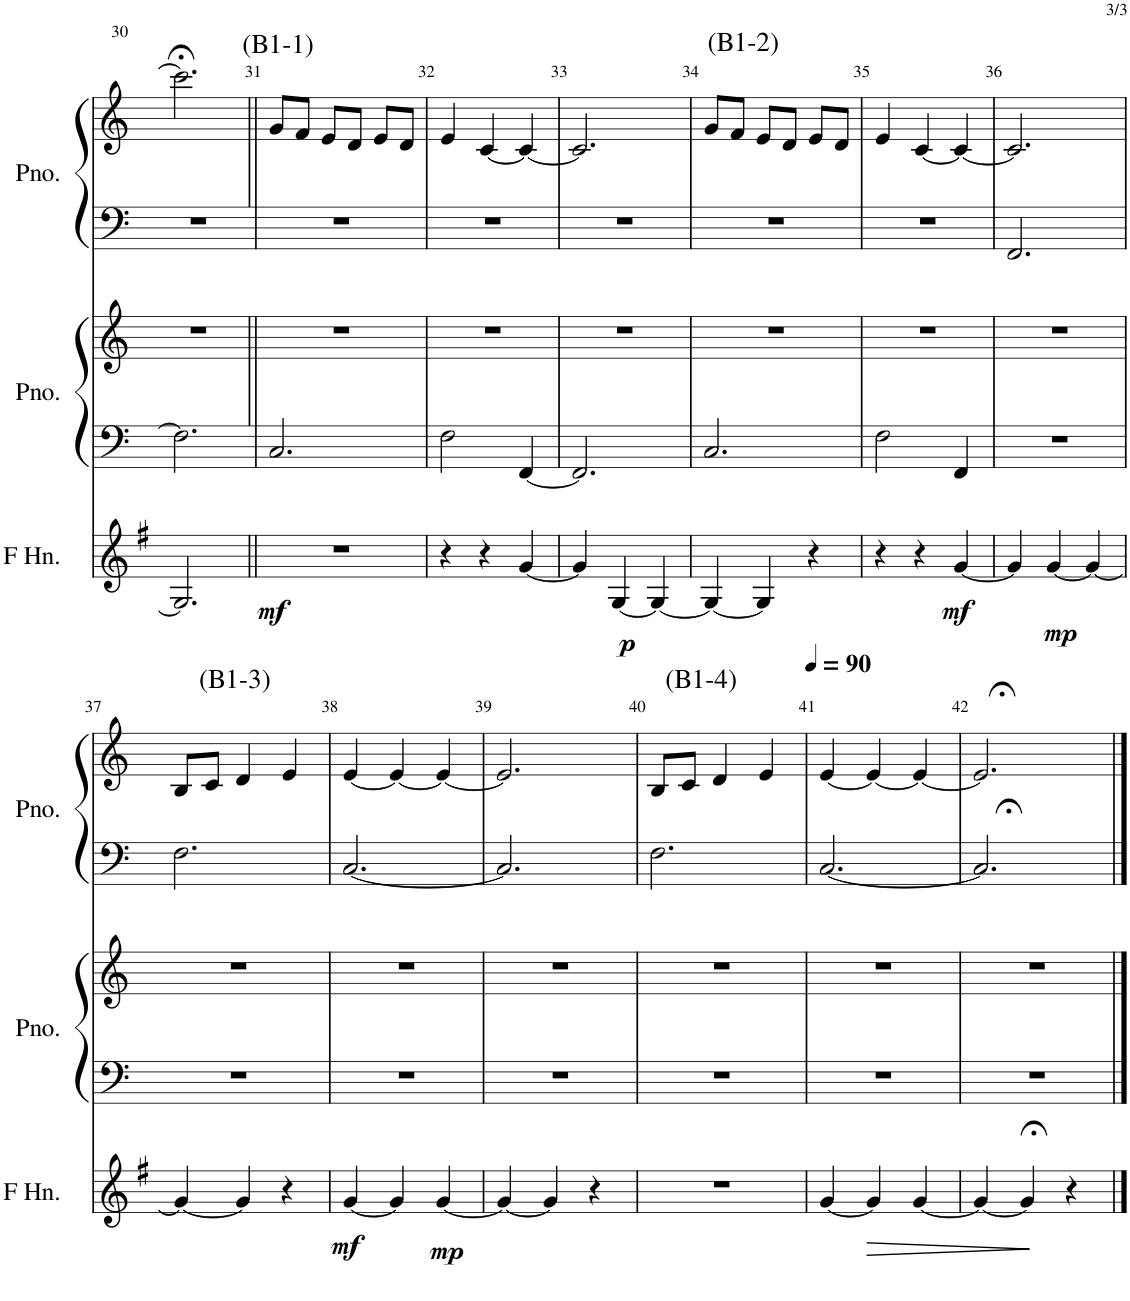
**kern	**dynam	**kern	**kern	**kern	**kern
*part3	*part3	*part2	*part2	*part1	*part1
*staff5	*staff5	*staff4	*staff3	*staff2	*staff1
*I"F ホルン	*	*I"ピアノ	*	*I"ピアノ	*
!!LO:PB:g=z
*clefG2	*	*clefF4	*clefG2	*clefF4	*clefG2
*Trd4c7	*	*	*	*	*
*k[f#]	*	*k[]	*k[]	*k[]	*k[]
*M3/4	*	*M3/4	*M3/4	*M3/4	*M3/4
=30	=30	=30	=30	=30	=30
2.G/]	.	2.F\]	2.r	2.r	2.ccc;<\]
=31||	=31||	=31||	=31||	=31||	=31||
!	!	!	!	!	!LO:TX:a:t=(B1-1)
!	!LO:DY:b	!	!	!	!
2.r	mf	2.C/	2.r	2.r	8g/L
.	.	.	.	.	8f/J
.	.	.	.	.	8e/L
.	.	.	.	.	8d/J
.	.	.	.	.	8e/L
.	.	.	.	.	8d/J
=32	=32	=32	=32	=32	=32
4r	.	2F\	2.r	2.r	4e/
4r	.	.	.	.	[4c/
[4g/	.	[4FF/	.	.	4c/_
=33	=33	=33	=33	=33	=33
4g/]	.	2.FF/]	2.r	2.r	2.c/]
!	!LO:DY:b	!	!	!	!
[4G/	p	.	.	.	.
4G/_	.	.	.	.	.
=34	=34	=34	=34	=34	=34
!	!	!	!	!	!LO:TX:a:t=(B1-2)
4G/_	.	2.C/	2.r	2.r	8g/L
.	.	.	.	.	8f/J
4G/]	.	.	.	.	8e/L
.	.	.	.	.	8d/J
4r	.	.	.	.	8e/L
.	.	.	.	.	8d/J
=35	=35	=35	=35	=35	=35
4r	.	2F\	2.r	2.r	4e/
4r	.	.	.	.	[4c/
!	!LO:DY:b	!	!	!	!
[4g/	mf	4FF/	.	.	4c/_
=36	=36	=36	=36	=36	=36
4g/]	.	2.r	2.r	2.FF/	2.c/]
!	!LO:DY:b	!	!	!	!
[4g/	mp	.	.	.	.
4g/_	.	.	.	.	.
!!LO:LB:g=z
=37	=37	=37	=37	=37	=37
!	!	!	!	!	!LO:TX:a:t=(B1-3)
4g/_	.	2.r	2.r	2.F\	8B/L
.	.	.	.	.	8c/J
4g/]	.	.	.	.	4d/
4r	.	.	.	.	4e/
=38	=38	=38	=38	=38	=38
!	!LO:DY:b	!	!	!	!
[4g/	mf	2.r	2.r	[2.C/	[4e/
4g/]	.	.	.	.	4e/_
!	!LO:DY:b	!	!	!	!
[4g/	mp	.	.	.	4e/_
=39	=39	=39	=39	=39	=39
4g/_	.	2.r	2.r	2.C/]	2.e/]
4g/]	.	.	.	.	.
4r	.	.	.	.	.
=40	=40	=40	=40	=40	=40
!	!	!	!	!	!LO:TX:a:t=(B1-4)
2.r	.	2.r	2.r	2.F\	8B/L
.	.	.	.	.	8c/J
.	.	.	.	.	4d/
.	.	.	.	.	4e/
=41	=41	=41	=41	=41	=41
*	*	*	*	*	*MM90
[4g/	.	2.r	2.r	[2.C/	[4e/
!	!LO:HP:b	!	!	!	!
4g/]	>	.	.	.	4e/_
[4g/	.	.	.	.	4e/_
.	]	.	.	.	.
=42	=42	=42	=42	=42	=42
4g/_	.	2.r	2.r	2.C;</]	2.e;</]
4g;</]	.	.	.	.	.
4r	.	.	.	.	.
==	==	==	==	==	==
*-	*-	*-	*-	*-	*-
